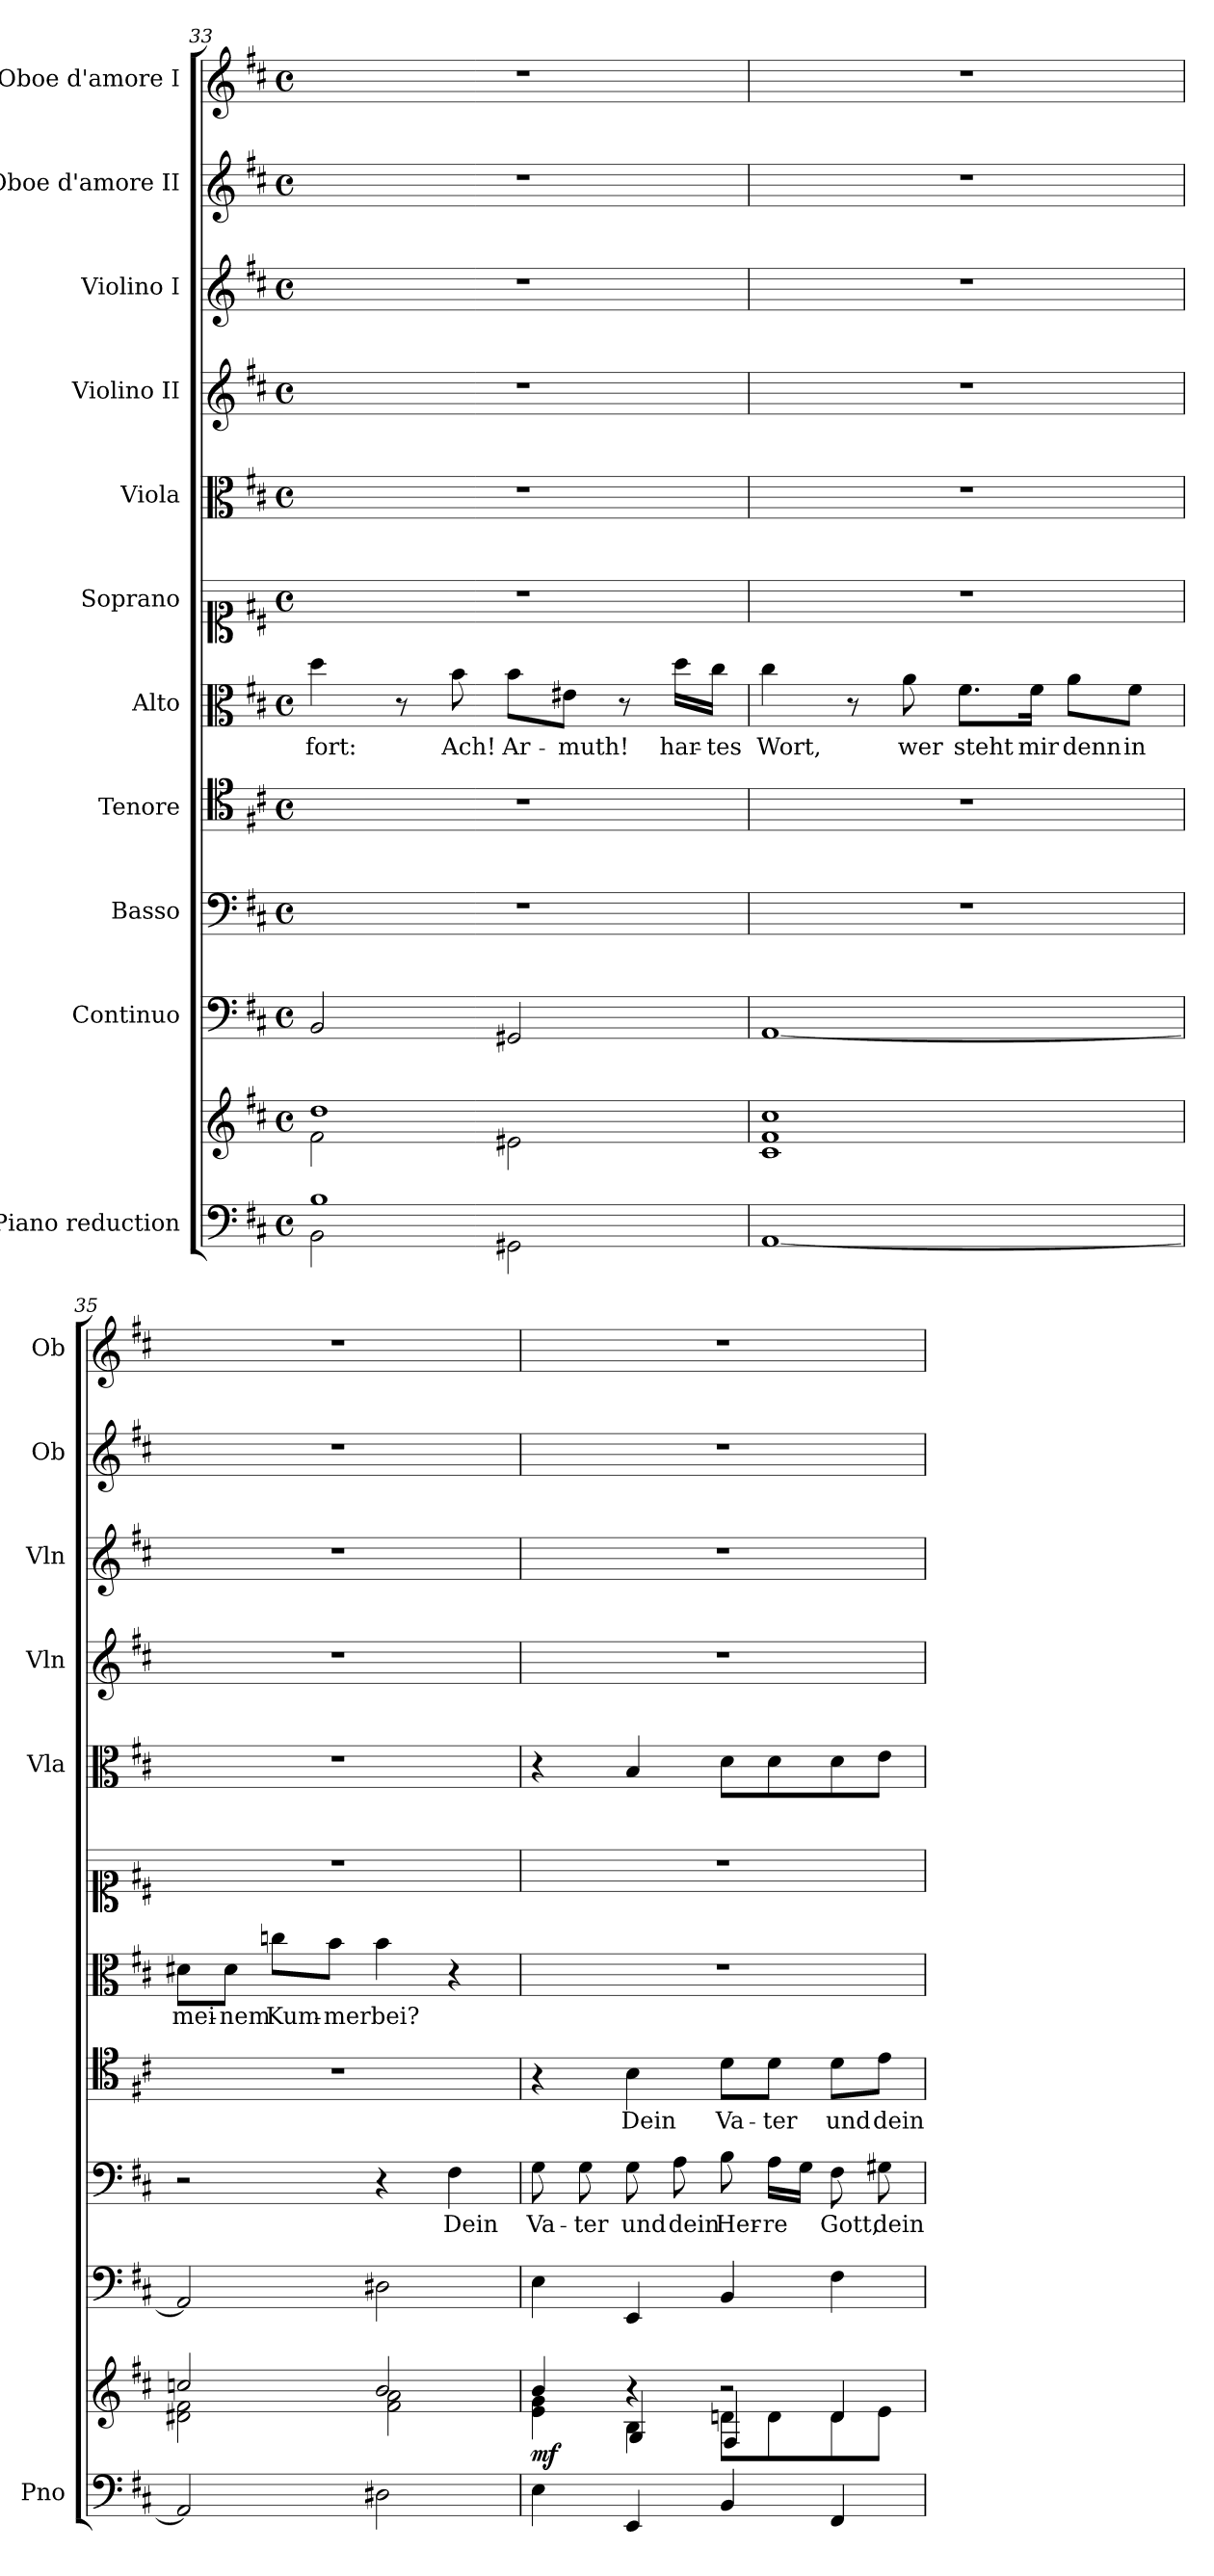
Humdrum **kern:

**kern	**kern	**dynam	**kern	**kern	**text	**kern	**text	**kern	**text	**kern	**kern	**kern	**kern	**kern	**kern
*part11	*part11	*part11	*part10	*part9	*part9	*part8	*part8	*part7	*part7	*part6	*part5	*part4	*part3	*part2	*part1
*staff12	*staff11	*staff11/12	*staff10	*staff9	*staff9	*staff8	*staff8	*staff7	*staff7	*staff6	*staff5	*staff4	*staff3	*staff2	*staff1
*I"Piano reduction	*	*	*I"Continuo	*I"Basso	*	*I"Tenore	*	*I"Alto	*	*I"Soprano	*I"Viola	*I"Violino II	*I"Violino I	*I"Oboe d'amore II	*I"Oboe d'amore I
*I'Pno	*	*	*	*	*	*	*	*	*	*	*I'Vla	*I'Vln	*I'Vln	*I'Ob	*I'Ob
*clefF4	*clefG2	*	*clefF4	*clefF4	*	*clefC4	*	*clefC3	*	*clefC1	*clefC3	*clefG2	*clefG2	*clefG2	*clefG2
*k[f#c#]	*k[f#c#]	*	*k[f#c#]	*k[f#c#]	*	*k[f#c#]	*	*k[f#c#]	*	*k[f#c#]	*k[f#c#]	*k[f#c#]	*k[f#c#]	*k[f#c#]	*k[f#c#]
*M4/4	*M4/4	*	*M4/4	*M4/4	*	*M4/4	*	*M4/4	*	*M4/4	*M4/4	*M4/4	*M4/4	*M4/4	*M4/4
*met(c)	*met(c)	*	*met(c)	*met(c)	*	*met(c)	*	*met(c)	*	*met(c)	*met(c)	*met(c)	*met(c)	*met(c)	*met(c)
=33	=33	=33	=33	=33	=33	=33	=33	=33	=33	=33	=33	=33	=33	=33	=33
*^	*^	*	*	*	*	*	*	*	*	*	*	*	*	*	*
!	!	!	!	!	!	!	!	!	!	!	!LO:LY:b	!	!	!	!	!	!
1B	2BB\	1dd	2f#\	.	2BB/	1r	.	1r	.	4dd\	-fort:	1r	1r	1r	1r	1r	1r
.	.	.	.	.	.	.	.	.	.	8r	.	.	.	.	.	.	.
!	!	!	!	!	!	!	!	!	!	!	!LO:LY:b	!	!	!	!	!	!
.	.	.	.	.	.	.	.	.	.	8b\	Ach!	.	.	.	.	.	.
!	!	!	!	!	!	!	!	!	!	!	!LO:LY:b	!	!	!	!	!	!
.	2GG#X\	.	2e#X\	.	2GG#X/	.	.	.	.	8b\L	Ar-	.	.	.	.	.	.
!	!	!	!	!	!	!	!	!	!	!	!LO:LY:b	!	!	!	!	!	!
.	.	.	.	.	.	.	.	.	.	8e#X\J	-muth!	.	.	.	.	.	.
.	.	.	.	.	.	.	.	.	.	8r	.	.	.	.	.	.	.
!	!	!	!	!	!	!	!	!	!	!	!LO:LY:b	!	!	!	!	!	!
.	.	.	.	.	.	.	.	.	.	16dd\LL	har-	.	.	.	.	.	.
!	!	!	!	!	!	!	!	!	!	!	!LO:LY:b	!	!	!	!	!	!
.	.	.	.	.	.	.	.	.	.	16cc#\JJ	-tes	.	.	.	.	.	.
*v	*v	*	*	*	*	*	*	*	*	*	*	*	*	*	*	*	*
=34	=34	=34	=34	=34	=34	=34	=34	=34	=34	=34	=34	=34	=34	=34	=34	=34
!	!	!	!	!	!	!	!	!	!	!LO:LY:b	!	!	!	!	!	!
[1AA	1cc#	1c# 1f#	.	[1AA	1r	.	1r	.	4cc#\	Wort,	1r	1r	1r	1r	1r	1r
.	.	.	.	.	.	.	.	.	8r	.	.	.	.	.	.	.
!	!	!	!	!	!	!	!	!	!	!LO:LY:b	!	!	!	!	!	!
.	.	.	.	.	.	.	.	.	8a\	wer	.	.	.	.	.	.
!	!	!	!	!	!	!	!	!	!	!LO:LY:b	!	!	!	!	!	!
.	.	.	.	.	.	.	.	.	8.f#\L	steht	.	.	.	.	.	.
!	!	!	!	!	!	!	!	!	!	!LO:LY:b	!	!	!	!	!	!
.	.	.	.	.	.	.	.	.	16f#\Jk	mir	.	.	.	.	.	.
!	!	!	!	!	!	!	!	!	!	!LO:LY:b	!	!	!	!	!	!
.	.	.	.	.	.	.	.	.	8a\L	denn	.	.	.	.	.	.
!	!	!	!	!	!	!	!	!	!	!LO:LY:b	!	!	!	!	!	!
.	.	.	.	.	.	.	.	.	8f#\J	in	.	.	.	.	.	.
=35	=35	=35	=35	=35	=35	=35	=35	=35	=35	=35	=35	=35	=35	=35	=35	=35
!	!	!	!	!	!	!	!	!	!	!LO:LY:b	!	!	!	!	!	!
2AA/]	2ccn/	2d#X\ 2f#\	.	2AA/]	2r	.	1r	.	8d#X\L	mei-	1r	1r	1r	1r	1r	1r
!	!	!	!	!	!	!	!	!	!	!LO:LY:b	!	!	!	!	!	!
.	.	.	.	.	.	.	.	.	8d#\J	-nem	.	.	.	.	.	.
!	!	!	!	!	!	!	!	!	!	!LO:LY:b	!	!	!	!	!	!
.	.	.	.	.	.	.	.	.	8ccn\L	Kum-	.	.	.	.	.	.
!	!	!	!	!	!	!	!	!	!	!LO:LY:b	!	!	!	!	!	!
.	.	.	.	.	.	.	.	.	8b\J	-mer	.	.	.	.	.	.
!	!	!	!	!	!	!	!	!	!	!LO:LY:b	!	!	!	!	!	!
2D#X\	2b/	2f#\ 2a\	.	2D#X\	4r	.	.	.	4b\	bei?	.	.	.	.	.	.
!	!	!	!	!	!	!LO:LY:b	!	!	!	!	!	!	!	!	!	!
.	.	.	.	.	4F#\	Dein	.	.	4r	.	.	.	.	.	.	.
=36	=36	=36	=36	=36	=36	=36	=36	=36	=36	=36	=36	=36	=36	=36	=36	=36
*	*	*^	*	*	*	*	*	*	*	*	*	*	*	*	*	*
!	!	!	!	!LO:DY:b	!	!	!LO:LY:b	!	!	!	!	!	!	!	!	!	!
4E\	4b/	4e\ 4g\	4ryy	mf	4E\	8G\	Va-	4r	.	1r	.	1r	4r	1r	1r	1r	1r
!	!	!	!	!	!	!	!LO:LY:b	!	!	!	!	!	!	!	!	!	!
.	.	.	.	.	.	8G\	-ter	.	.	.	.	.	.	.	.	.	.
!	!	!	!	!	!	!	!LO:LY:b	!	!LO:LY:b	!	!	!	!	!	!	!	!
4EE/	4r	4B\	4G/	.	4EE/	8G\	und	4B\	Dein	.	.	.	4B/	.	.	.	.
!	!	!	!	!	!	!	!LO:LY:b	!	!	!	!	!	!	!	!	!	!
.	.	.	.	.	.	8A\	dein	.	.	.	.	.	.	.	.	.	.
!	!	!	!	!	!	!	!LO:LY:b	!	!LO:LY:b	!	!	!	!	!	!	!	!
4BB/	2r	8dn\L	4F#/	.	4BB/	8B\	Her-	8d\L	Va-	.	.	.	8d\L	.	.	.	.
!	!	!	!	!	!	!	!LO:LY:b	!	!LO:LY:b	!	!	!	!	!	!	!	!
.	.	8d\	.	.	.	16A\LL	-re	8d\J	-ter	.	.	.	8d\	.	.	.	.
.	.	.	.	.	.	16G\JJ	.	.	.	.	.	.	.	.	.	.	.
!	!	!	!	!	!	!	!LO:LY:b	!	!LO:LY:b	!	!	!	!	!	!	!	!
4FF#/	.	8d\	4d/	.	4F#\	8F#\	Gott,	8d\L	und	.	.	.	8d\	.	.	.	.
!	!	!	!	!	!	!	!LO:LY:b	!	!LO:LY:b	!	!	!	!	!	!	!	!
.	.	8e\J	.	.	.	8G#X\	dein	8e\J	dein	.	.	.	8e\J	.	.	.	.
*	*v	*v	*v	*	*	*	*	*	*	*	*	*	*	*	*	*	*
=	=	=	=	=	=	=	=	=	=	=	=	=	=	=	=
*-	*-	*-	*-	*-	*-	*-	*-	*-	*-	*-	*-	*-	*-	*-	*-
